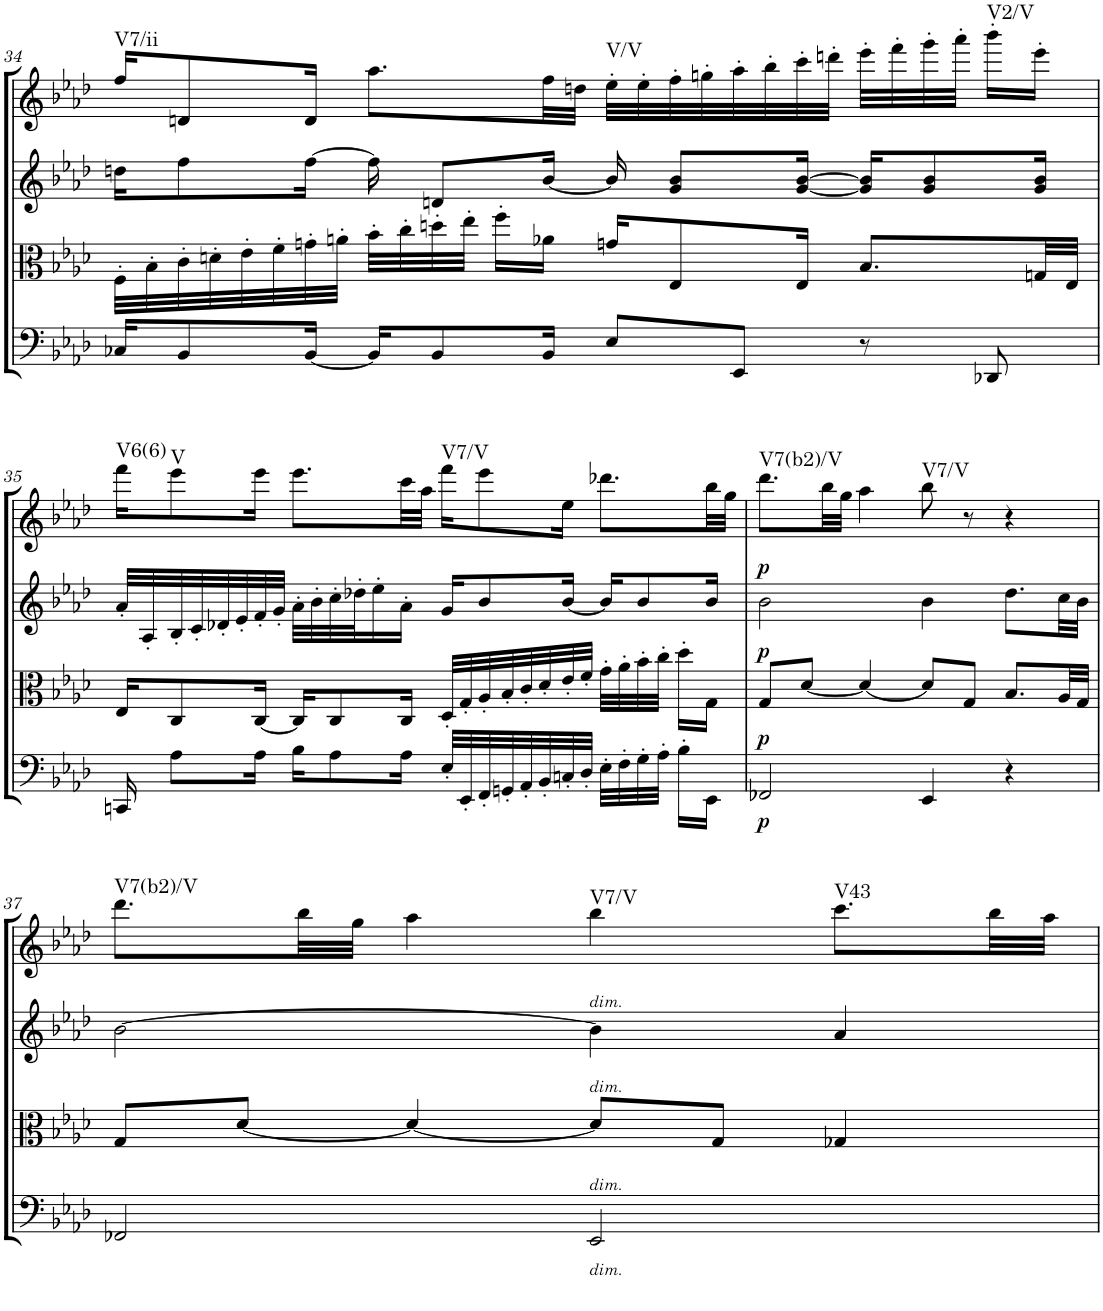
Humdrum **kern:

**kern	**dynam	**kern	**dynam	**kern	**dynam	**kern	**dynam	**harte
*part4	*part4	*part3	*part3	*part2	*part2	*part1	*part1	*part1
*staff4	*staff4	*staff3	*staff3	*staff2	*staff2	*staff1	*staff1	*
*I"Cello	*	*I"Viola	*	*I"2nd Violin	*	*I"1st Violin	*	*
*	*	*I'Vla	*	*I'Vln	*	*I'Vln	*	*
!!LO:PB:g=z
*clefC4	*	*clefC3	*	*clefG2	*	*clefG2	*	*
*k[b-e-a-d-]	*	*k[b-e-a-d-]	*	*k[b-e-a-d-]	*	*k[b-e-a-d-]	*	*
*A-:	*	*A-:	*	*A-:	*	*A-:	*	*
*M4/4	*	*M4/4	*	*M4/4	*	*M4/4	*	*
*met(c)	*	*met(c)	*	*met(c)	*	*met(c)	*	*
=34	=34	=34	=34	=34	=34	=34	=34	=34
!	!	!	!	!	!	!	!	!LO:H:kt=V7/ii
16C-X/KL	.	32F'\LLL	.	16ddn\KL	.	16ff/KL	.	N
.	.	32B-'\	.	.	.	.	.	.
8BB-/	.	32c'\	.	8ff\	.	8dn/	.	.
.	.	32dn'\	.	.	.	.	.	.
.	.	32e-'\	.	.	.	.	.	.
.	.	32f'\	.	.	.	.	.	.
[16BB-/Jk	.	32gn'\	.	[16ff\Jk	.	16d/Jk	.	.
.	.	32an'\JJJ	.	.	.	.	.	.
16BB-/KL]	.	32b-'\LLL	.	16ff\]	.	8.aa-\L	.	.
.	.	32cc'\	.	.	.	.	.	.
8BB-/	.	32ddn'\	.	8dn/L	.	.	.	.
.	.	32ee-'\JJJ	.	.	.	.	.	.
.	.	16ff'\LL	.	.	.	.	.	.
16BB-/Jk	.	16a-X\JJ	.	[16b-/Jk	.	32ff\LL	.	.
.	.	.	.	.	.	32ddn\JJJ	.	.
!	!	!	!	!	!	!	!	!LO:H:kt=V/V
8E-/L	.	16gn/KL	.	16b-/]	.	32ee-'\LLL	.	N
.	.	.	.	.	.	32ee-'\	.	.
.	.	8E-/	.	8g/ 8b-/L	.	32ff'\	.	.
.	.	.	.	.	.	32ggn'\	.	.
8EE-/J	.	.	.	.	.	32aa-'\	.	.
.	.	.	.	.	.	32bb-'\	.	.
.	.	16E-/Jk	.	[16g/ [16b-/Jk	.	32ccc'\	.	.
.	.	.	.	.	.	32dddn'\JJJ	.	.
8r	.	8.B-/L	.	16g/] 16b-/]KL	.	32eee-'\LLL	.	.
.	.	.	.	.	.	32fff'\	.	.
.	.	.	.	8g/ 8b-/	.	32ggg'\	.	.
.	.	.	.	.	.	32aaa-'\JJJ	.	.
!	!	!	!	!	!	!	!	!LO:H:kt=V2/V
8DD-X/	.	.	.	.	.	16bbb-'\LL	.	N
.	.	32Gn/LL	.	16g/ 16b-/Jk	.	16eee-'\JJ	.	.
.	.	32E-/JJJ	.	.	.	.	.	.
!!LO:LB:g=z
=35	=35	=35	=35	=35	=35	=35	=35	=35
!	!	!	!	!	!	!	!	!LO:H:kt=V6(6)
16CCn/	.	16E-/KL	.	32a-'/LLL	.	16fff\KL	.	N
.	.	.	.	32A-'/	.	.	.	.
!	!	!	!	!	!	!	!	!LO:H:kt=V
8A-\L	.	8C/	.	32B-'/	.	8eee-\	.	N
.	.	.	.	32c'/	.	.	.	.
.	.	.	.	32d-X'/	.	.	.	.
.	.	.	.	32e-'/	.	.	.	.
16A-\Jk	.	[16C/Jk	.	32f'/	.	16eee-\Jk	.	.
.	.	.	.	32g'/JJJ	.	.	.	.
16B-\KL	.	16C/KL]	.	32a-'\LLL	.	8.eee-\L	.	.
.	.	.	.	32b-'\	.	.	.	.
8A-\	.	8C/	.	32cc'\	.	.	.	.
.	.	.	.	32dd-X'\J	.	.	.	.
.	.	.	.	16ee-'\	.	.	.	.
16A-\Jk	.	16C/Jk	.	16a-'\JJ	.	32ccc\LL	.	.
.	.	.	.	.	.	32aa-\JJJ	.	.
!	!	!	!	!	!	!	!	!LO:H:kt=V7/V
32E-'/LLL	.	32D-'/LLL	.	16g/KL	.	16fff\KL	.	N
32EE-'/	.	32G'/	.	.	.	.	.	.
32FF'/	.	32A-'/	.	8b-/	.	8eee-\	.	.
32GGn'/	.	32B-'/	.	.	.	.	.	.
32AA-'/	.	32c'/	.	.	.	.	.	.
32BB-'/	.	32d-'/	.	.	.	.	.	.
32Cn'/	.	32e-'/	.	[16b-/Jk	.	16ee-\Jk	.	.
32D-'/JJJ	.	32f'/JJJ	.	.	.	.	.	.
32E-'\LLL	.	32g'\LLL	.	16b-/KL]	.	8.ddd-X\L	.	.
32F'\	.	32a-'\	.	.	.	.	.	.
32G'\	.	32b-'\	.	8b-/	.	.	.	.
32A-'\JJJ	.	32cc'\JJJ	.	.	.	.	.	.
16B-'\LL	.	16dd-'\LL	.	.	.	.	.	.
16EE-\JJ	.	16G\JJ	.	16b-/Jk	.	32bb-\LL	.	.
.	.	.	.	.	.	32gg\JJJ	.	.
=36	=36	=36	=36	=36	=36	=36	=36	=36
!	!LO:DY:b	!	!LO:DY:b	!	!LO:DY:b	!	!LO:DY:b	!LO:H:kt=V7(b2)/V
2FF-X/	p	8G/L	p	2b-\	p	8.ddd-\L	p	N
.	.	[8d-/J	.	.	.	.	.	.
.	.	.	.	.	.	32bb-\LL	.	.
.	.	.	.	.	.	32gg\JJJ	.	.
.	.	4d-/_	.	.	.	4aa-\	.	.
!	!	!	!	!	!	!	!	!LO:H:kt=V7/V
4EE-/	.	8d-/L]	.	4b-\	.	8bb-\	.	N
.	.	8G/J	.	.	.	8r	.	.
4r	.	8.B-/L	.	8.dd-\L	.	4r	.	.
.	.	32A-/LL	.	32cc\LL	.	.	.	.
.	.	32G/JJJ	.	32b-\JJJ	.	.	.	.
!!LO:LB:g=z
=37	=37	=37	=37	=37	=37	=37	=37	=37
!	!	!	!	!	!	!	!	!LO:H:kt=V7(b2)/V
2FF-X/	.	8G/L	.	[2b-\	.	8.ddd-\L	.	N
.	.	[8d-/J	.	.	.	.	.	.
.	.	.	.	.	.	32bb-\LL	.	.
.	.	.	.	.	.	32gg\JJJ	.	.
.	.	4d-/_	.	.	.	4aa-\	.	.
!	!	!	!	!	!	!LO:TX:b:i:t=dim.	!	!
!	!	!	!	!LO:TX:b:i:t=dim.	!	!	!	!
!	!	!LO:TX:b:i:t=dim.	!	!	!	!	!	!
!LO:TX:b:i:t=dim.	!	!	!	!	!	!	!	!LO:H:kt=V7/V
2EE-/	.	8d-/L]	.	4b-\]	.	4bb-\	.	N
.	.	8G/J	.	.	.	.	.	.
!	!	!	!	!	!	!	!	!LO:H:kt=V43
.	.	4G-X/	.	4a-/	.	8.ccc\L	.	N
.	.	.	.	.	.	32bb-\LL	.	.
.	.	.	.	.	.	32aa-\JJJ	.	.
=	=	=	=	=	=	=	=	=
*-	*-	*-	*-	*-	*-	*-	*-	*-
